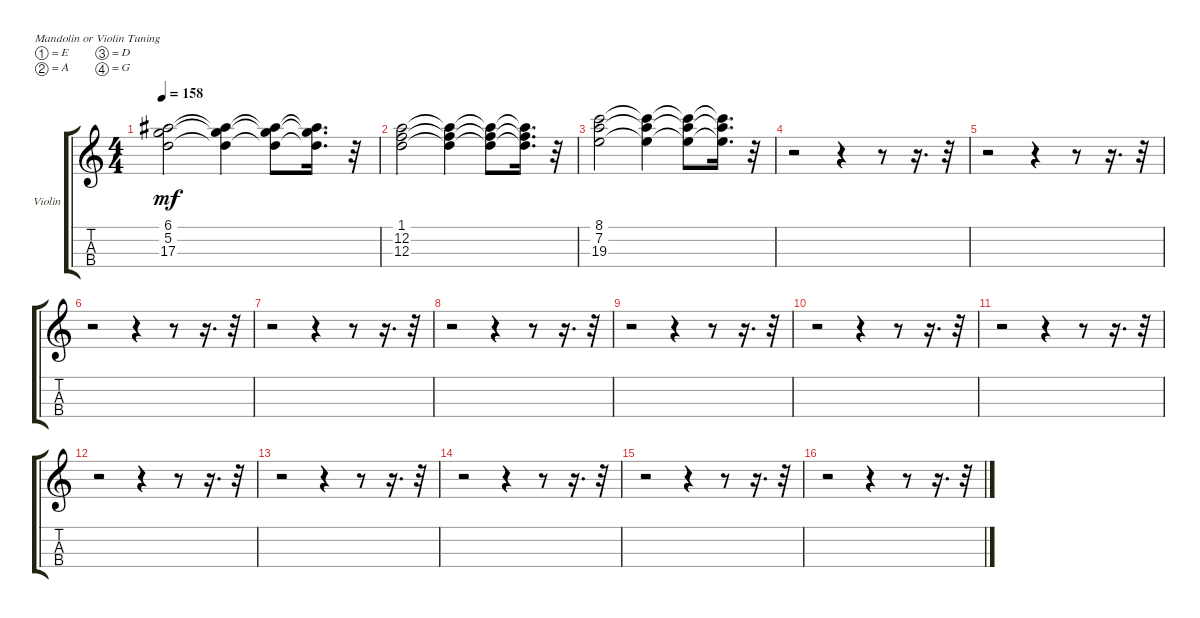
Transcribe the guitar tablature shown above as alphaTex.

\bracketExtendMode groupsimilarinstruments
\firstSystemTrackNameOrientation horizontal
\otherSystemsTrackNameOrientation horizontal
\track ("" "Violin") {instrument violin}
\staff {score tabs}
\tuning (E5 A4 D4 G3)
\ts (4 4)
\tempo 158
\clef g2
\ks c
(6.1 5.2 17.3).2{dy mf} (6.1{t} 5.2{t} 17.3{t}).4 (6.1{t} 5.2{t} 17.3{t}).8 (6.1{t} 5.2{t} 17.3{t}).16{d} r.32 |
(1.1 12.2 12.3).2 (1.1{t} 12.2{t} 12.3{t}).4 (1.1{t} 12.2{t} 12.3{t}).8 (1.1{t} 12.2{t} 12.3{t}).16{d} r.32 |
(8.1 7.2 19.3).2 (8.1{t} 7.2{t} 19.3{t}).4 (8.1{t} 7.2{t} 19.3{t}).8 (8.1{t} 7.2{t} 19.3{t}).16{d} r.32 |
r.2 r.4 r.8 r.16{d} r.32 |
r.2 r.4 r.8 r.16{d} r.32 |
r.2 r.4 r.8 r.16{d} r.32 |
r.2 r.4 r.8 r.16{d} r.32 |
r.2 r.4 r.8 r.16{d} r.32 |
r.2 r.4 r.8 r.16{d} r.32 |
r.2 r.4 r.8 r.16{d} r.32 |
r.2 r.4 r.8 r.16{d} r.32 |
r.2 r.4 r.8 r.16{d} r.32 |
r.2 r.4 r.8 r.16{d} r.32 |
r.2 r.4 r.8 r.16{d} r.32 |
r.2 r.4 r.8 r.16{d} r.32 |
r.2 r.4 r.8 r.16{d} r.32
